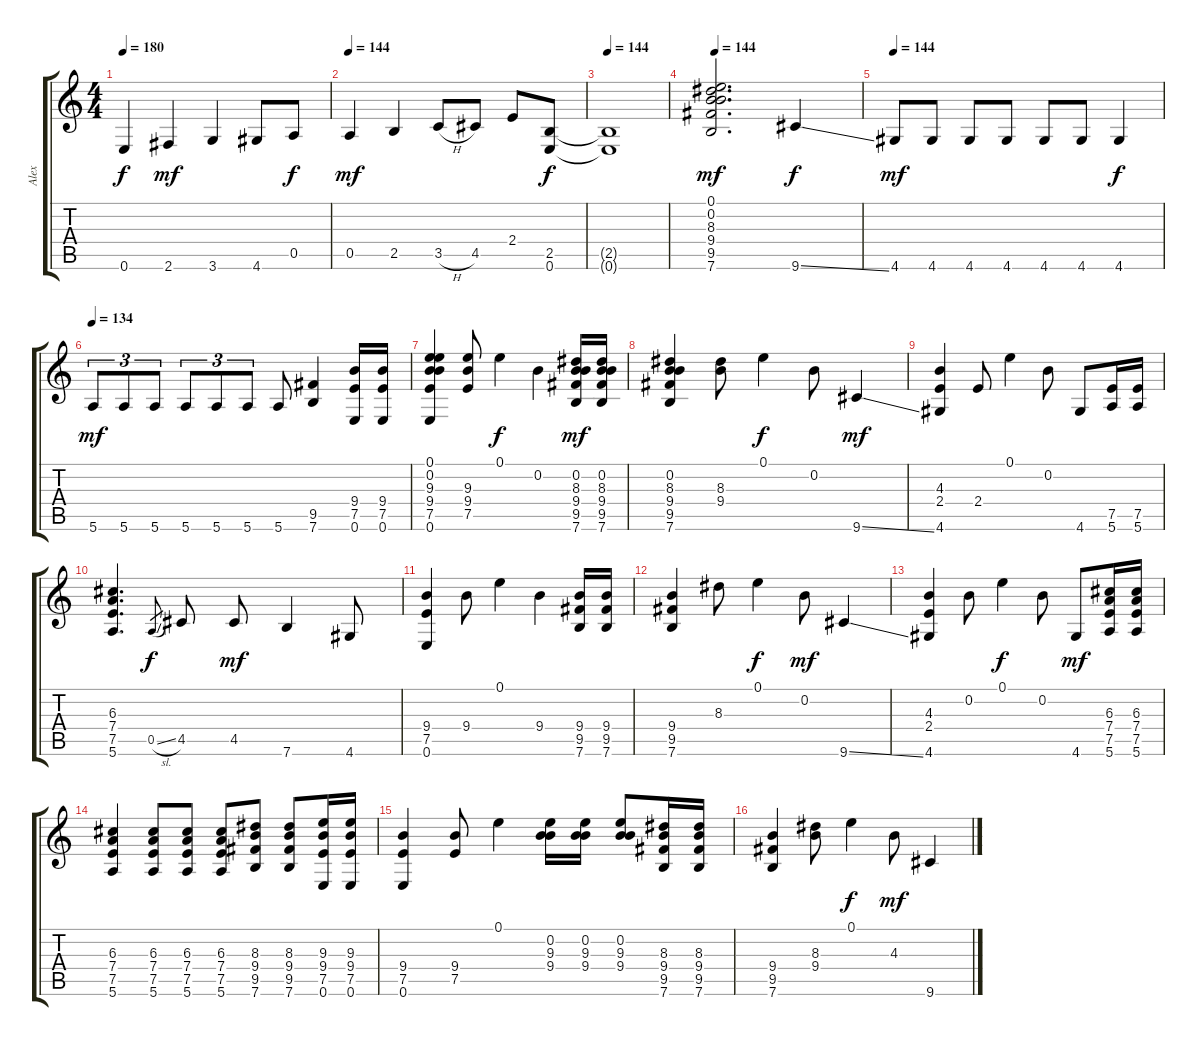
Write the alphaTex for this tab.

\track ("Alex" "Alex") {instrument overdrivenguitar}
\staff {score tabs}
\tuning (E4 B3 G3 D3 A2 E2) {hide}
\ts (4 4)
\tempo 180
\clef g2
\ks c
0.6{t}.4{dy f} 2.6.4{dy mf} 3.6.4 4.6.8 0.5.8{dy f} |
\tempo 144
0.5.4{dy mf} 2.5.4 3.5{h}.8 4.5.8 2.4.8 (2.5 0.6).8{dy f} |
\tempo 144
(2.5{t} 0.6{t}).1 |
\tempo 144
(0.1 0.2 8.3 9.4 9.5 7.6).2{d dy mf} 9.6{ss}.4{dy f} |
\tempo 144
4.6.8{dy mf} 4.6.8 4.6.8 4.6.8 4.6.8 4.6.8 4.6.4{dy f} |
\tempo 134
5.6.8{tu (3 2) dy mf} 5.6.8{tu (3 2)} 5.6.8{tu (3 2)} 5.6.8{tu (3 2)} 5.6.8{tu (3 2)} 5.6.8{tu (3 2)} 5.6.8 (9.5 7.6).4 (9.4 7.5 0.6).16 (9.4 7.5 0.6).16 |
(0.1 0.2 9.3 9.4 7.5 0.6).4 (9.3 9.4 7.5).8 0.1.4{dy f} 0.2.4 (0.2 8.3 9.4 9.5 7.6).16{dy mf} (0.2 8.3 9.4 9.5 7.6).16 |
(0.2 8.3 9.4 9.5 7.6).4 (8.3 9.4).8 0.1.4{dy f} 0.2.8 9.6{ss}.4{dy mf} |
(4.3 2.4 4.6).4 2.4.8 0.1.4 0.2.8 4.6.8 (7.5 5.6).16 (7.5 5.6).16 |
(6.3 7.4 7.5 5.6).4{d} 0.5{sl}.8{gr dy f} 4.5.8 4.5.8{dy mf} 7.6.4 4.6.8 |
(9.4 7.5 0.6).4 9.4.8 0.1.4 9.4.4 (9.4 9.5 7.6).16 (9.4 9.5 7.6).16 |
(9.4 9.5 7.6).4 8.3.8 0.1.4{dy f} 0.2.8{dy mf} 9.6{ss}.4 |
(4.3 2.4 4.6).4 0.2.8 0.1.4{dy f} 0.2.8 4.6.8{dy mf} (6.3 7.4 7.5 5.6).16 (6.3 7.4 7.5 5.6).16 |
(6.3 7.4 7.5 5.6).4 (6.3 7.4 7.5 5.6).8 (6.3 7.4 7.5 5.6).8 (6.3 7.4 7.5 5.6).8 (8.3 9.4 9.5 7.6).8 (8.3 9.4 9.5 7.6).8 (9.3 9.4 7.5 0.6).16 (9.3 9.4 7.5 0.6).16 |
(9.4 7.5 0.6).4 (9.4 7.5).8 0.1.4 (0.2 9.3 9.4).16 (0.2 9.3 9.4).16 (0.2 9.3 9.4).8 (8.3 9.4 9.5 7.6).16 (8.3 9.4 9.5 7.6).16 |
(9.4 9.5 7.6).4 (8.3 9.4).8 0.1.4{dy f} 4.3.8{dy mf} 9.6{ss}.4
